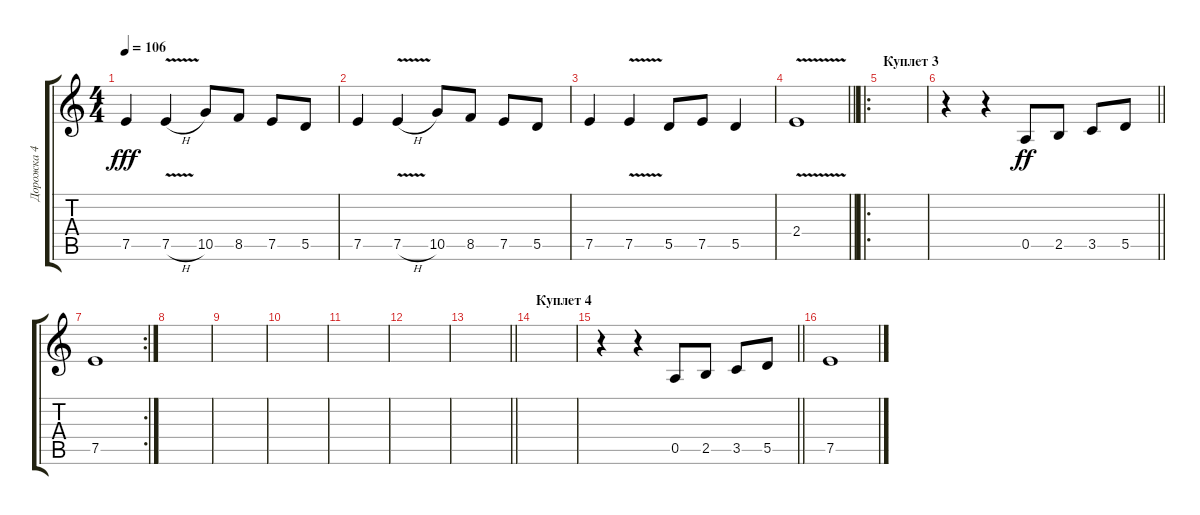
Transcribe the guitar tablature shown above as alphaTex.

\track ("Дорожка 4" "Дорожка 4") {instrument overdrivenguitar}
\staff {score tabs}
\tuning (E4 B3 G3 D3 A2 E2) {hide}
\ts (4 4)
\tempo 106
\clef g2
\ks c
7.5.4{dy fff} 7.5{v h}.4 10.5.8 8.5.8 7.5.8 5.5.8 |
7.5.4 7.5{v h}.4 10.5.8 8.5.8 7.5.8 5.5.8 |
7.5.4 7.5{v}.4 5.5.8 7.5.8 5.5.4 |
\barLineRight lightlight
2.4{v}.1 |
\ro
\section ("" "Куплет 3")
|
\barLineRight lightlight
r.4 r.4 0.5.8{dy ff} 2.5.8 3.5.8 5.5.8 |
\rc 2
7.5.1 |
|
|
|
|
|
\barLineRight lightlight
|
\section ("" "Куплет 4")
|
\barLineRight lightlight
r.4 r.4 0.5.8 2.5.8 3.5.8 5.5.8 |
7.5.1
